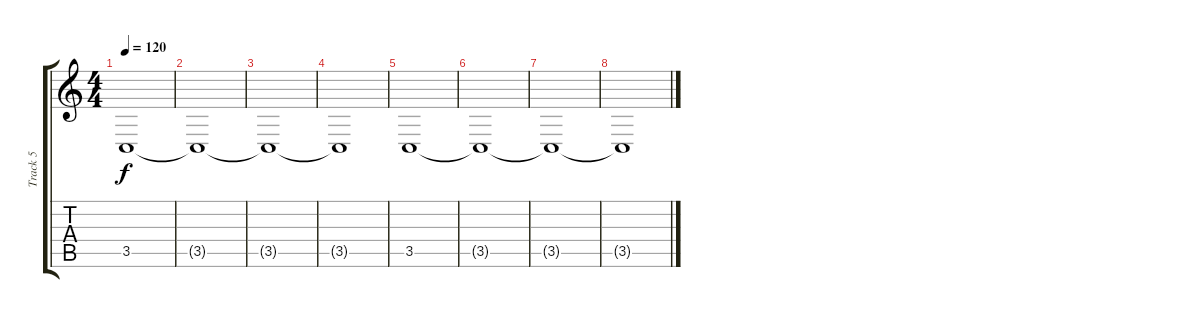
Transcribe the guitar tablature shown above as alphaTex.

\track ("Track 5" "Track 5") {instrument shakuhachi}
\staff {score tabs}
\tuning (E4 B3 G3 D3 A2 E2) {hide}
\ts (4 4)
\tempo 120
\clef g2
\ks c
3.5.1{dy f} |
3.5{t}.1 |
3.5{t}.1 |
3.5{t}.1 |
3.5.1 |
3.5{t}.1 |
3.5{t}.1 |
3.5{t}.1
